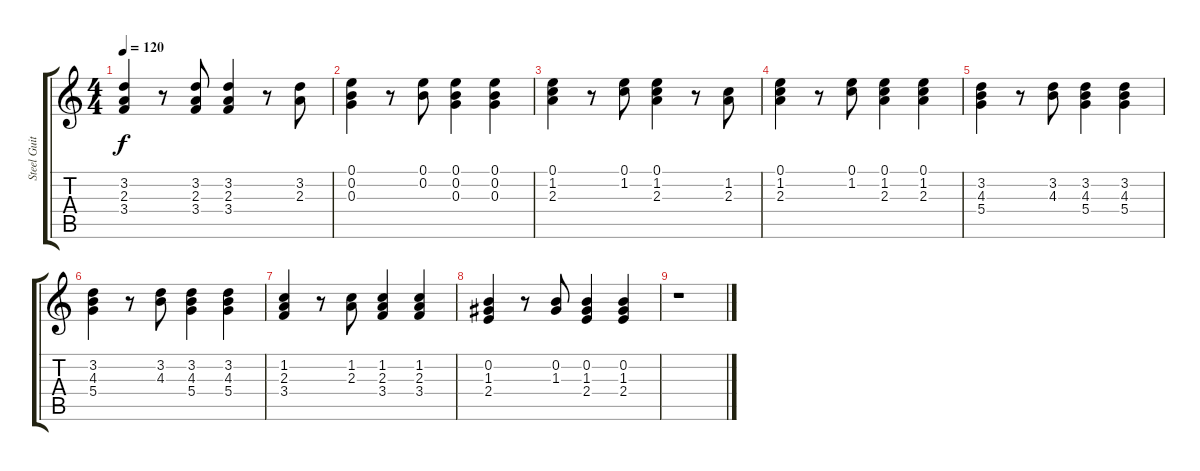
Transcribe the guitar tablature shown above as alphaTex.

\track ("Steel Guitar" "Steel Guit") {instrument acousticguitarsteel}
\staff {score tabs}
\tuning (E4 B3 G3 D3 A2 E2) {hide}
\ts (4 4)
\tempo 120
\clef g2
\ks c
(3.2 2.3 3.4).4{dy f} r.8 (3.2 2.3 3.4).8 (3.2 2.3 3.4).4 r.8 (3.2 2.3).8 |
(0.1 0.2 0.3).4 r.8 (0.1 0.2).8 (0.1 0.2 0.3).4 (0.1 0.2 0.3).4 |
(0.1 1.2 2.3).4 r.8 (0.1 1.2).8 (0.1 1.2 2.3).4 r.8 (1.2 2.3).8 |
(0.1 1.2 2.3).4 r.8 (0.1 1.2).8 (0.1 1.2 2.3).4 (0.1 1.2 2.3).4 |
(3.2 4.3 5.4).4 r.8 (3.2 4.3).8 (3.2 4.3 5.4).4 (3.2 4.3 5.4).4 |
(3.2 4.3 5.4).4 r.8 (3.2 4.3).8 (3.2 4.3 5.4).4 (3.2 4.3 5.4).4 |
(1.2 2.3 3.4).4 r.8 (1.2 2.3).8 (1.2 2.3 3.4).4 (1.2 2.3 3.4).4 |
(0.2 1.3 2.4).4 r.8 (0.2 1.3).8 (0.2 1.3 2.4).4 (0.2 1.3 2.4).4 |
r.1
